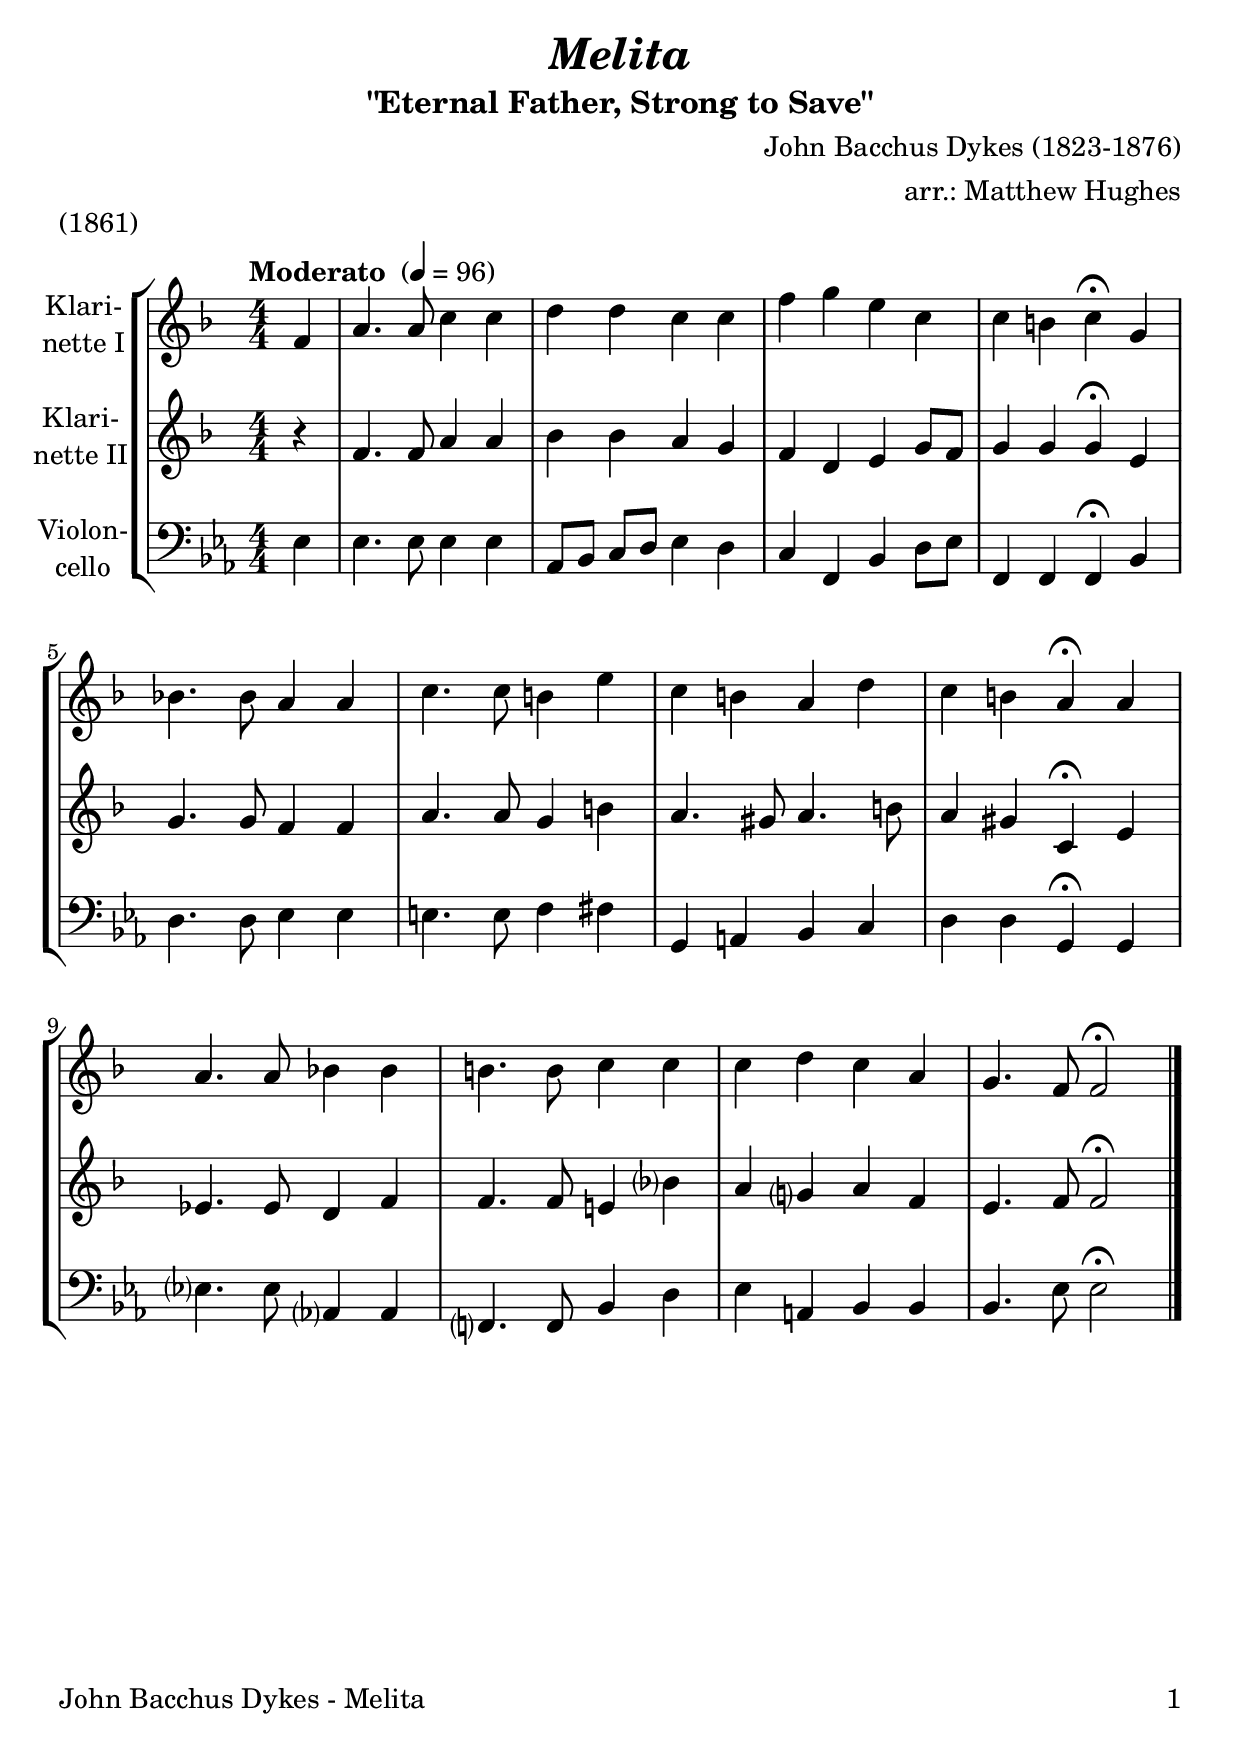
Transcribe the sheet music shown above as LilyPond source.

\version "2.18.2"
\include "deutsch.ly"
  
#(set-global-staff-size 24)

\header {
  title     = \markup \bold \italic "Melita"
  subtitle  = "\"Eternal Father, Strong to Save\""
  composer  = "John Bacchus Dykes (1823-1876)"
  arranger  = "arr.: Matthew Hughes"
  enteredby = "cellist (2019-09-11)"
  piece     = "(1861)"
}

voiceconsts = {
  \key d \major
  \time 4/4
  \clef "treble"
  \numericTimeSignature
  \compressFullBarRests
  % Set default beaming for all staves
  \set Timing.beamExceptions = #'()
  \set Timing.baseMoment     = #(ly:make-moment 1 4)
  \set Timing.beatStructure  = #'(1 1 1)
  \tempo "Moderato " 4=96
}

micl = "clarinet"
mifl = "flute"
miob = "oboe"
mifh = "french horn"
misx = "tenor sax"
mist = "string ensemble 1"
miba = "cello"
%miba = "bassoon"
mikl = "harpsichord"

va = \relative c' {
  \voiceconsts

  \partial 4 d4
  fis4. fis8 a4 a
  h h a a
  d e cis a
  a gis a\fermata e

  g!4. g8 fis4 fis
  a4. a8 gis4 cis
  a gis fis h
  a gis fis\fermata fis
  fis4. fis8 g!4 g

  gis4. gis8 a4 a
  a h a fis
  e4. d8 d2\fermata \bar "|."
}

vb = \relative c' {
  \voiceconsts

  \partial 4 r4
  d4. d8 fis4 fis
  g g fis e
  d h cis e8 d
  e4 e e\fermata cis

  e4. e8 d4 d
  fis4. fis8 e4 gis
  fis4. eis8 fis4. gis8
  fis4 eis a,\fermata cis
  c4. c8 h4 d

  d4. d8 cis!4 g'?
  fis e? fis d
  cis4. d8 d2\fermata \bar "|."
}

vc = \relative c {
  \voiceconsts
  \clef "bass"
  
  \partial 4 d4
  d4. d8 d4 d
  g,8 a h cis d4 cis
  h e, a cis8 d
  e,4 e e\fermata a

  cis4. cis8 d4 d
  dis4. dis8 e4 eis
  fis, gis a h
  cis cis fis,\fermata fis
  d'?4. d8 g,?4 g

  e?4. e8 a4 cis
  d gis, a a
  a4. d8 d2\fermata \bar "|."
}


music = \new StaffGroup <<
      \new Staff {
	\set Staff.midiInstrument = \micl
	\set Staff.instrumentName = \markup \center-column { "Klari-" "nette I" }
	\transpose d f { \va }
      }

      \new Staff {
	\set Staff.midiInstrument = \micl
	\set Staff.instrumentName = \markup \center-column { "Klari-" "nette II" }
	\transpose d f { \vb }
      }

      \new Staff {
	\set Staff.midiInstrument = \miba
	\set Staff.instrumentName = \markup \center-column { "Violon-" "cello" }
	\transpose d es { \vc }
      }
>>

\book {
 \paper {
    print-page-number = ##t
    print-first-page-number = ##t
    oddHeaderMarkup = \markup \null
    evenHeaderMarkup = \markup \null
    oddFooterMarkup = \markup {
      \fill-line {
        \on-the-fly #print-page-number-check-first
        "John Bacchus Dykes - Melita" \fromproperty #'page:page-number-string
      }
    }
    evenFooterMarkup = \oddFooterMarkup
  }  \score {
    \music
    \layout {}
  }

  \score {
    \unfoldRepeats \music

    \midi {
      \context {
        \Score
      }
    }
  }
}
